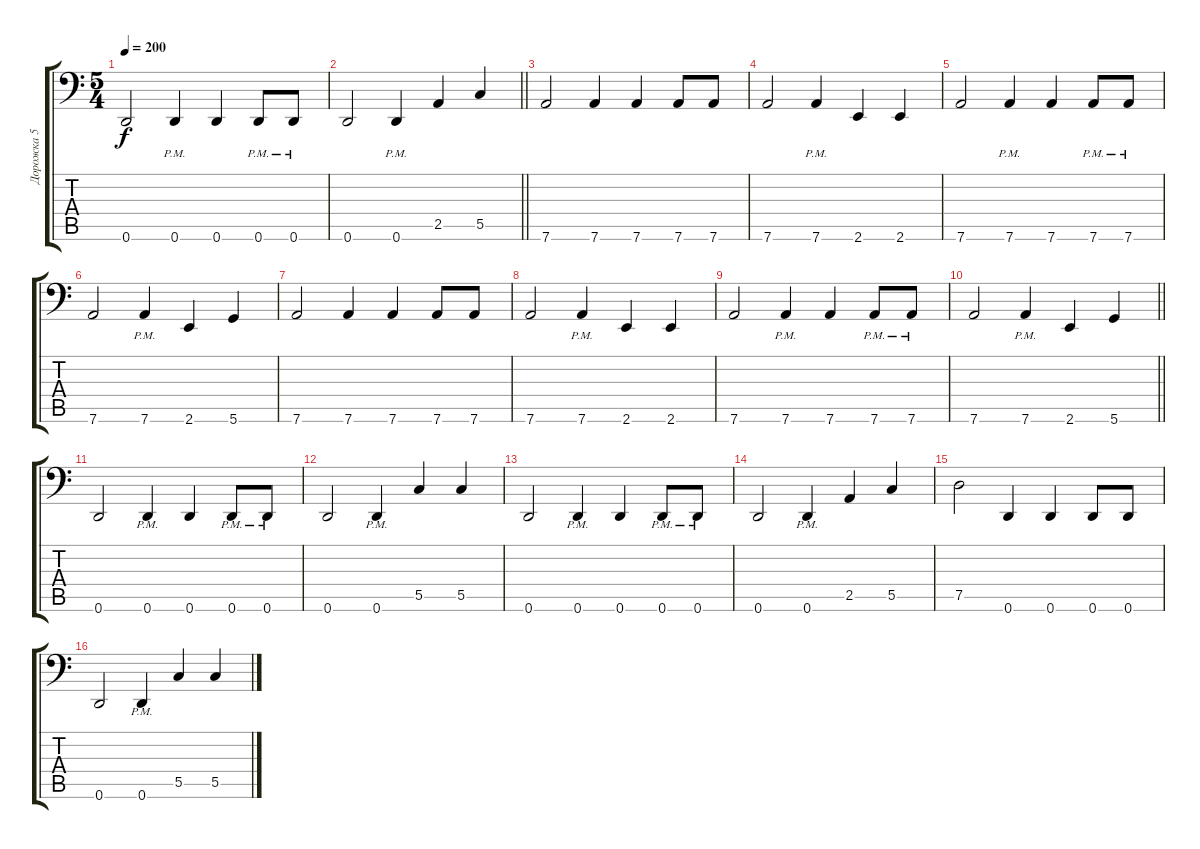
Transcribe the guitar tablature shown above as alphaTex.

\track ("Дорожка 5" "Дорожка 5") {instrument electricbassfinger}
\staff {score tabs}
\tuning (D3 A2 F2 C2 G1 D1) {hide}
\ts (5 4)
\tempo 200
\clef f4
\ks c
0.6.2{dy f} 0.6{pm}.4 0.6.4 0.6{pm}.8 0.6{pm}.8 |
\barLineRight lightlight
0.6.2 0.6{pm}.4 2.5.4 5.5.4 |
\section ("" "")
7.6.2 7.6.4 7.6.4 7.6.8 7.6.8 |
7.6.2 7.6{pm}.4 2.6.4 2.6.4 |
7.6.2 7.6{pm}.4 7.6.4 7.6{pm}.8 7.6{pm}.8 |
7.6.2 7.6{pm}.4 2.6.4 5.6.4 |
7.6.2 7.6.4 7.6.4 7.6.8 7.6.8 |
7.6.2 7.6{pm}.4 2.6.4 2.6.4 |
7.6.2 7.6{pm}.4 7.6.4 7.6{pm}.8 7.6{pm}.8 |
\barLineRight lightlight
7.6.2 7.6{pm}.4 2.6.4 5.6.4 |
\section ("" "")
0.6.2 0.6{pm}.4 0.6.4 0.6{pm}.8 0.6{pm}.8 |
0.6.2 0.6{pm}.4 5.5.4 5.5.4 |
0.6.2 0.6{pm}.4 0.6.4 0.6{pm}.8 0.6{pm}.8 |
0.6.2 0.6{pm}.4 2.5.4 5.5.4 |
7.5.2 0.6.4 0.6.4 0.6.8 0.6.8 |
0.6.2 0.6{pm}.4 5.5.4 5.5.4
